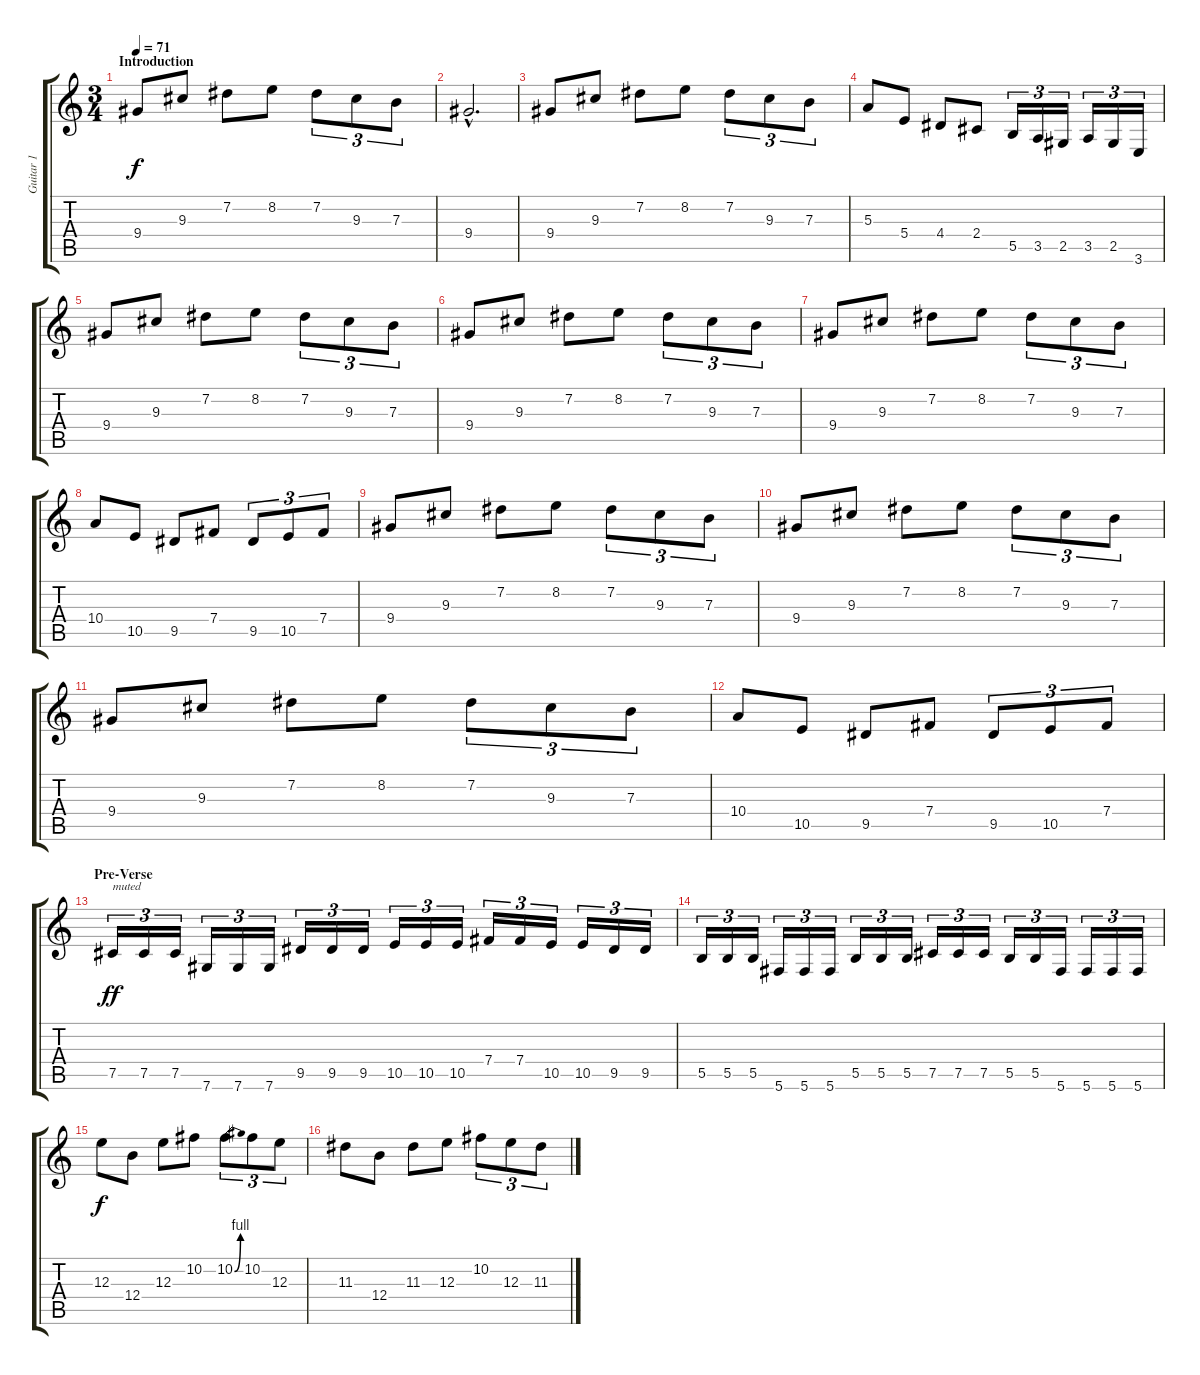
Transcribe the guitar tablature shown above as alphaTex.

\track ("Guitar 1" "Guitar 1") {instrument distortionguitar}
\staff {score tabs}
\tuning (Db4 Ab3 E3 B2 Gb2 Db2) {hide}
\ts (3 4)
\section ("" "Introduction")
\tempo 71
\clef g2
\ks c
9.4.8{dy f instrument distortionguitar} 9.3.8 7.2.8 8.2.8 7.2.8{tu (3 2)} 9.3.8{tu (3 2)} 7.3.8{tu (3 2)} |
9.4{hac}.2{d} |
9.4.8 9.3.8 7.2.8 8.2.8 7.2.8{tu (3 2)} 9.3.8{tu (3 2)} 7.3.8{tu (3 2)} |
5.3.8 5.4.8 4.4.8 2.4.8 5.5.16{tu (3 2)} 3.5.16{tu (3 2)} 2.5.16{tu (3 2)} 3.5.16{tu (3 2)} 2.5.16{tu (3 2)} 3.6.16{tu (3 2)} |
9.4.8 9.3.8 7.2.8 8.2.8 7.2.8{tu (3 2)} 9.3.8{tu (3 2)} 7.3.8{tu (3 2)} |
9.4.8 9.3.8 7.2.8 8.2.8 7.2.8{tu (3 2)} 9.3.8{tu (3 2)} 7.3.8{tu (3 2)} |
9.4.8 9.3.8 7.2.8 8.2.8 7.2.8{tu (3 2)} 9.3.8{tu (3 2)} 7.3.8{tu (3 2)} |
10.4.8 10.5.8 9.5.8 7.4.8 9.5.8{tu (3 2)} 10.5.8{tu (3 2)} 7.4.8{tu (3 2)} |
9.4.8 9.3.8 7.2.8 8.2.8 7.2.8{tu (3 2)} 9.3.8{tu (3 2)} 7.3.8{tu (3 2)} |
9.4.8 9.3.8 7.2.8 8.2.8 7.2.8{tu (3 2)} 9.3.8{tu (3 2)} 7.3.8{tu (3 2)} |
9.4.8 9.3.8 7.2.8 8.2.8 7.2.8{tu (3 2)} 9.3.8{tu (3 2)} 7.3.8{tu (3 2)} |
10.4.8 10.5.8 9.5.8 7.4.8 9.5.8{tu (3 2)} 10.5.8{tu (3 2)} 7.4.8{tu (3 2)} |
\section ("" "Pre-Verse")
7.5.16{tu (3 2) txt "muted" dy ff} 7.5.16{tu (3 2)} 7.5.16{tu (3 2)} 7.6.16{tu (3 2)} 7.6.16{tu (3 2)} 7.6.16{tu (3 2)} 9.5.16{tu (3 2)} 9.5.16{tu (3 2)} 9.5.16{tu (3 2)} 10.5.16{tu (3 2)} 10.5.16{tu (3 2)} 10.5.16{tu (3 2)} 7.4.16{tu (3 2)} 7.4.16{tu (3 2)} 10.5.16{tu (3 2)} 10.5.16{tu (3 2)} 9.5.16{tu (3 2)} 9.5.16{tu (3 2)} |
5.5.16{tu (3 2)} 5.5.16{tu (3 2)} 5.5.16{tu (3 2)} 5.6.16{tu (3 2)} 5.6.16{tu (3 2)} 5.6.16{tu (3 2)} 5.5.16{tu (3 2)} 5.5.16{tu (3 2)} 5.5.16{tu (3 2)} 7.5.16{tu (3 2)} 7.5.16{tu (3 2)} 7.5.16{tu (3 2)} 5.5.16{tu (3 2)} 5.5.16{tu (3 2)} 5.6.16{tu (3 2)} 5.6.16{tu (3 2)} 5.6.16{tu (3 2)} 5.6.16{tu (3 2)} |
12.3.8{dy f} 12.4.8 12.3.8 10.2.8 10.2{be (bend 0 0 60 4)}.8{tu (3 2)} 10.2.8{tu (3 2)} 12.3.8{tu (3 2)} |
11.3.8 12.4.8 11.3.8 12.3.8 10.2.8{tu (3 2)} 12.3.8{tu (3 2)} 11.3.8{tu (3 2)}
